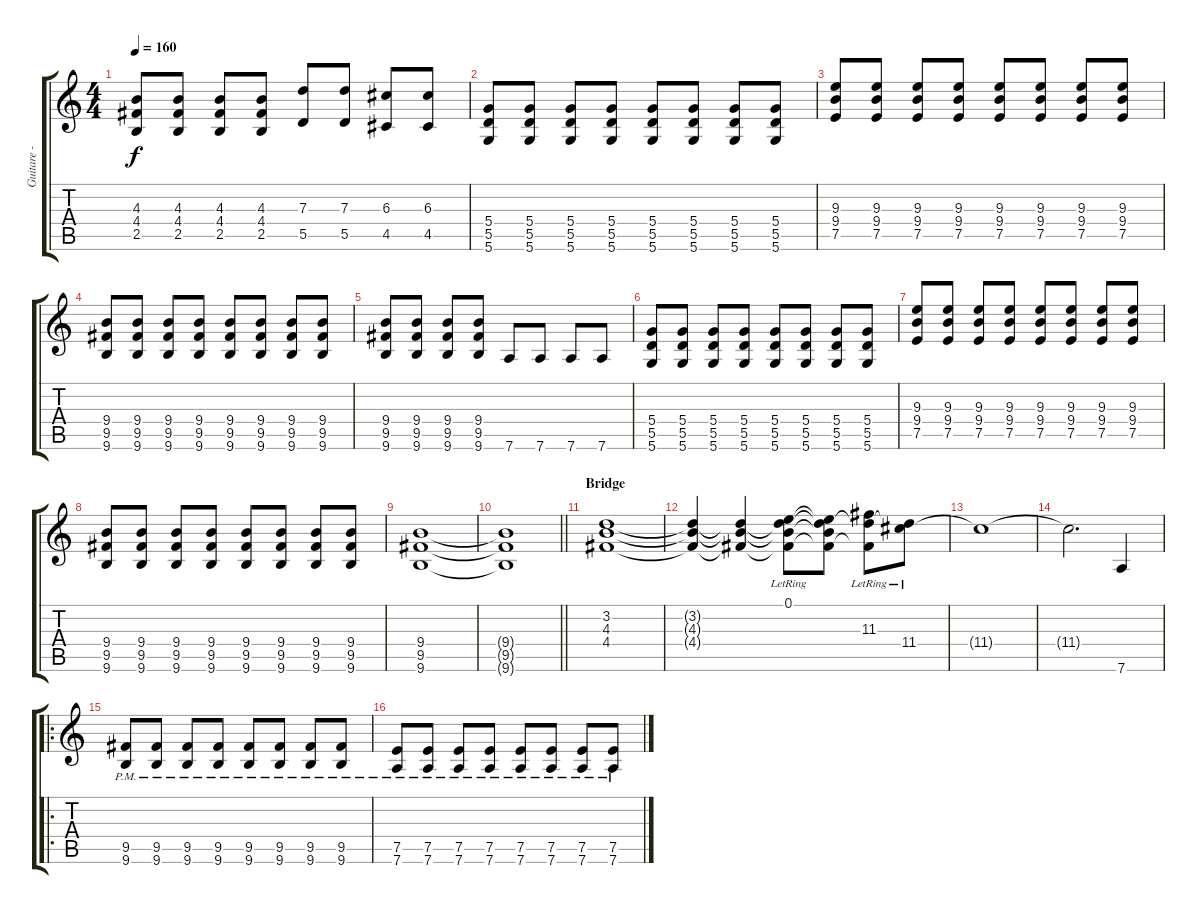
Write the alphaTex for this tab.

\track ("Guitare - Jussi" "Guitare - ") {instrument overdrivenguitar}
\staff {score tabs}
\tuning (E4 B3 G3 D3 A2 D2) {hide}
\ts (4 4)
\tempo 160
\clef g2
\ks c
(4.3 4.4 2.5).8{dy f} (4.3 4.4 2.5).8 (4.3 4.4 2.5).8 (4.3 4.4 2.5).8 (7.3 5.5).8 (7.3 5.5).8 (6.3 4.5).8 (6.3 4.5).8 |
(5.4 5.5 5.6).8 (5.4 5.5 5.6).8 (5.4 5.5 5.6).8 (5.4 5.5 5.6).8 (5.4 5.5 5.6).8 (5.4 5.5 5.6).8 (5.4 5.5 5.6).8 (5.4 5.5 5.6).8 |
(9.3 9.4 7.5).8 (9.3 9.4 7.5).8 (9.3 9.4 7.5).8 (9.3 9.4 7.5).8 (9.3 9.4 7.5).8 (9.3 9.4 7.5).8 (9.3 9.4 7.5).8 (9.3 9.4 7.5).8 |
(9.4 9.5 9.6).8 (9.4 9.5 9.6).8 (9.4 9.5 9.6).8 (9.4 9.5 9.6).8 (9.4 9.5 9.6).8 (9.4 9.5 9.6).8 (9.4 9.5 9.6).8 (9.4 9.5 9.6).8 |
(9.4 9.5 9.6).8 (9.4 9.5 9.6).8 (9.4 9.5 9.6).8 (9.4 9.5 9.6).8 7.6.8 7.6.8 7.6.8 7.6.8 |
(5.4 5.5 5.6).8 (5.4 5.5 5.6).8 (5.4 5.5 5.6).8 (5.4 5.5 5.6).8 (5.4 5.5 5.6).8 (5.4 5.5 5.6).8 (5.4 5.5 5.6).8 (5.4 5.5 5.6).8 |
(9.3 9.4 7.5).8 (9.3 9.4 7.5).8 (9.3 9.4 7.5).8 (9.3 9.4 7.5).8 (9.3 9.4 7.5).8 (9.3 9.4 7.5).8 (9.3 9.4 7.5).8 (9.3 9.4 7.5).8 |
(9.4 9.5 9.6).8 (9.4 9.5 9.6).8 (9.4 9.5 9.6).8 (9.4 9.5 9.6).8 (9.4 9.5 9.6).8 (9.4 9.5 9.6).8 (9.4 9.5 9.6).8 (9.4 9.5 9.6).8 |
(9.4 9.5 9.6).1 |
\barLineRight lightlight
(9.4{t} 9.5{t} 9.6{t}).1 |
\section ("" "Bridge")
(3.2 4.3 4.4).1{instrument electricguitarjazz} |
(3.2{t} 4.3{t} 4.4{t}).4 (3.2{t} 4.3{t} 4.4{t}).4 (0.1{lr} 3.2{t} 4.3{t} 4.4{t}).8 (0.1{t} 3.2{t} 4.3{t} 4.4{t}).8 (3.2{t} 11.3{lr} 4.4{t}).8 (3.2{t} 11.4{lr}).8 |
11.4{t}.1 |
11.4{t}.2{d} 7.6.4{instrument overdrivenguitar} |
\ro
(9.5{pm} 9.6{pm}).8 (9.5{pm} 9.6{pm}).8 (9.5{pm} 9.6{pm}).8 (9.5{pm} 9.6{pm}).8 (9.5{pm} 9.6{pm}).8 (9.5{pm} 9.6{pm}).8 (9.5{pm} 9.6{pm}).8 (9.5{pm} 9.6{pm}).8 |
(7.5{pm} 7.6{pm}).8 (7.5{pm} 7.6{pm}).8 (7.5{pm} 7.6{pm}).8 (7.5{pm} 7.6{pm}).8 (7.5{pm} 7.6{pm}).8 (7.5{pm} 7.6{pm}).8 (7.5{pm} 7.6{pm}).8 (7.5{pm} 7.6{pm}).8
